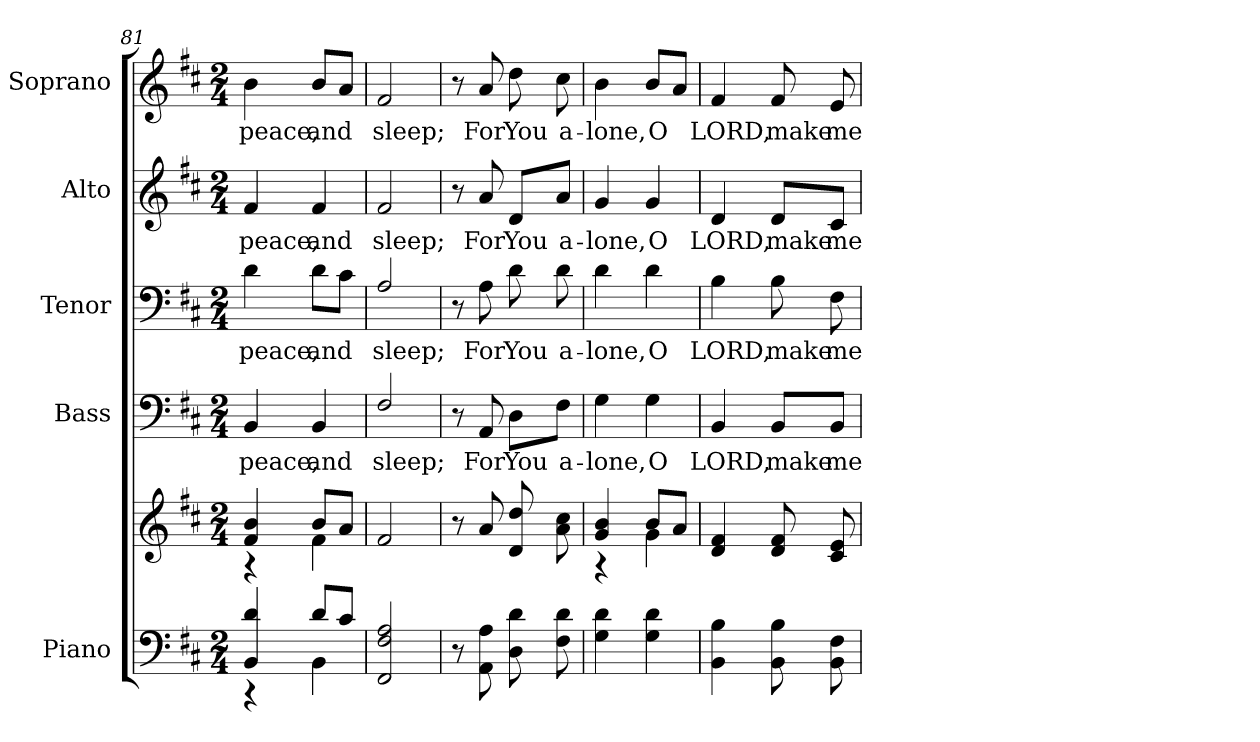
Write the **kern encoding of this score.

**kern	**kern	**kern	**text	**kern	**text	**kern	**text	**kern	**text
*part5	*part5	*part4	*part4	*part3	*part3	*part2	*part2	*part1	*part1
*staff6	*staff5	*staff4	*staff4	*staff3	*staff3	*staff2	*staff2	*staff1	*staff1
*I"Piano	*	*I"Bass	*	*I"Tenor	*	*I"Alto	*	*I"Soprano	*
*I'Pno.	*	*I'B.	*	*	*	*I'A.	*	*I'S.	*
*clefF4	*clefG2	*clefF4	*	*clefF4	*	*clefG2	*	*clefG2	*
*k[f#c#]	*k[f#c#]	*k[f#c#]	*	*k[f#c#]	*	*k[f#c#]	*	*k[f#c#]	*
*D:	*D:	*D:	*	*D:	*	*D:	*	*D:	*
*M2/4	*M2/4	*M2/4	*	*M2/4	*	*M2/4	*	*M2/4	*
=81	=81	=81	=81	=81	=81	=81	=81	=81	=81
*^	*^	*	*	*	*	*	*	*	*
!	!	!	!	!	!LO:LY:b:color=#000000	!	!	!	!	!	!
!	!	!	!	!	!	!	!LO:LY:b:color=#000000	!	!	!	!
!	!	!	!	!	!	!	!	!	!LO:LY:b:color=#000000	!	!
!	!	!	!	!	!	!	!	!	!	!	!LO:LY:b:color=#000000
4BBi/ 4di	4r	4f#i/ 4bi	4r	4BBi/	peace,	4di\	peace,	4f#i/	peace,	4bi\	peace,
!	!	!	!	!	!LO:LY:b:color=#000000	!	!	!	!	!	!
!	!	!	!	!	!	!	!LO:LY:b:color=#000000	!	!	!	!
!	!	!	!	!	!	!	!	!	!LO:LY:b:color=#000000	!	!
!	!	!	!	!	!	!	!	!	!	!	!LO:LY:b:color=#000000
8di/L	4BBi\	8bi/L	4f#i\	4BBi/	and	8di\L	and	4f#i/	and	8bi/L	and
8c#i/J	.	8ai/J	.	.	.	8c#i\J	.	.	.	8ai/J	.
*v	*v	*	*	*	*	*	*	*	*	*	*
*	*v	*v	*	*	*	*	*	*	*	*
=82	=82	=82	=82	=82	=82	=82	=82	=82	=82
!	!	!	!LO:LY:b:color=#000000	!	!	!	!	!	!
!	!	!	!	!	!LO:LY:b:color=#000000	!	!	!	!
!	!	!	!	!	!	!	!LO:LY:b:color=#000000	!	!
!	!	!	!	!	!	!	!	!	!LO:LY:b:color=#000000
2FF#i/ 2F#i 2Ai	2f#i/	2F#i/	sleep;	2Ai/	sleep;	2f#i/	sleep;	2f#i/	sleep;
=83	=83	=83	=83	=83	=83	=83	=83	=83	=83
8r	8r	8r	.	8r	.	8r	.	8r	.
!	!	!	!LO:LY:b:color=#000000	!	!	!	!	!	!
!	!	!	!	!	!LO:LY:b:color=#000000	!	!	!	!
!	!	!	!	!	!	!	!LO:LY:b:color=#000000	!	!
!	!	!	!	!	!	!	!	!	!LO:LY:b:color=#000000
8AAi\ 8Ai	8ai/	8AAi/	For	8Ai\	For	8ai/	For	8ai/	For
!	!	!	!LO:LY:b:color=#000000	!	!	!	!	!	!
!	!	!	!	!	!LO:LY:b:color=#000000	!	!	!	!
!	!	!	!	!	!	!	!LO:LY:b:color=#000000	!	!
!	!	!	!	!	!	!	!	!	!LO:LY:b:color=#000000
8Di\ 8di	8di/ 8ddi	8Di\L	You	8di\	You	8di/L	You	8ddi\	You
!	!	!	!LO:LY:b:color=#000000	!	!	!	!	!	!
!	!	!	!	!	!LO:LY:b:color=#000000	!	!	!	!
!	!	!	!	!	!	!	!LO:LY:b:color=#000000	!	!
!	!	!	!	!	!	!	!	!	!LO:LY:b:color=#000000
8F#i\ 8di	8ai\ 8cc#i	8F#i\J	a-	8di\	a-	8ai/J	a-	8cc#i\	a-
!!LO:PB:g=z
=84	=84	=84	=84	=84	=84	=84	=84	=84	=84
*	*^	*	*	*	*	*	*	*	*
!	!	!	!	!LO:LY:b:color=#000000	!	!	!	!	!	!
!	!	!	!	!	!	!LO:LY:b:color=#000000	!	!	!	!
!	!	!	!	!	!	!	!	!LO:LY:b:color=#000000	!	!
!	!	!	!	!	!	!	!	!	!	!LO:LY:b:color=#000000
4Gi\ 4di	4gi/ 4bi	4r	4Gi\	-lone,	4di\	-lone,	4gi/	-lone,	4bi\	-lone,
!	!	!	!	!LO:LY:b:color=#000000	!	!	!	!	!	!
!	!	!	!	!	!	!LO:LY:b:color=#000000	!	!	!	!
!	!	!	!	!	!	!	!	!LO:LY:b:color=#000000	!	!
!	!	!	!	!	!	!	!	!	!	!LO:LY:b:color=#000000
4Gi\ 4di	8bi/L	4gi\	4Gi\	O	4di\	O	4gi/	O	8bi/L	O
.	8ai/J	.	.	.	.	.	.	.	8ai/J	.
*	*v	*v	*	*	*	*	*	*	*	*
=85	=85	=85	=85	=85	=85	=85	=85	=85	=85
!	!	!	!LO:LY:b:color=#000000	!	!	!	!	!	!
!	!	!	!	!	!LO:LY:b:color=#000000	!	!	!	!
!	!	!	!	!	!	!	!LO:LY:b:color=#000000	!	!
!	!	!	!	!	!	!	!	!	!LO:LY:b:color=#000000
4BBi\ 4Bi	4di/ 4f#i	4BBi/	LORD,	4Bi\	LORD,	4di/	LORD,	4f#i/	LORD,
!	!	!	!LO:LY:b:color=#000000	!	!	!	!	!	!
!	!	!	!	!	!LO:LY:b:color=#000000	!	!	!	!
!	!	!	!	!	!	!	!LO:LY:b:color=#000000	!	!
!	!	!	!	!	!	!	!	!	!LO:LY:b:color=#000000
8BBi\ 8Bi	8di/ 8f#i	8BBi/L	make	8Bi\	make	8di/L	make	8f#i/	make
!	!	!	!LO:LY:b:color=#000000	!	!	!	!	!	!
!	!	!	!	!	!LO:LY:b:color=#000000	!	!	!	!
!	!	!	!	!	!	!	!LO:LY:b:color=#000000	!	!
!	!	!	!	!	!	!	!	!	!LO:LY:b:color=#000000
8BBi\ 8F#i	8c#i/ 8ei	8BBi/J	me	8F#i\	me	8c#i/J	me	8ei/	me
=	=	=	=	=	=	=	=	=	=
*-	*-	*-	*-	*-	*-	*-	*-	*-	*-
